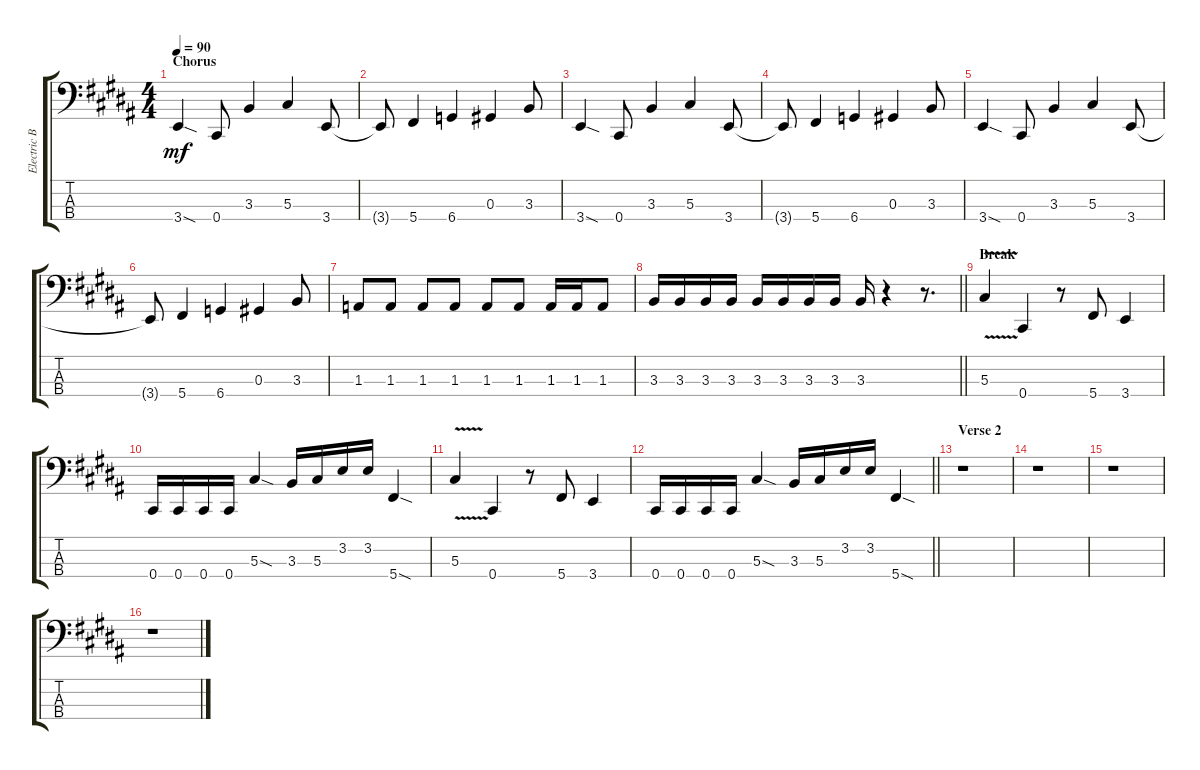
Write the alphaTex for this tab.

\track ("Electric Bass" "Electric B") {instrument electricbassfinger}
\staff {score tabs}
\tuning (G2 Db2 Ab1 Db1) {hide}
\ts (4 4)
\section ("" "Chorus")
\tempo 90
\clef f4
\ks b
3.4{sod}.4{dy mf} 0.4.8 3.3.4 5.3.4 3.4.8 |
3.4{t}.8 5.4.4 6.4.4 0.3.4 3.3.8 |
3.4{sod}.4 0.4.8 3.3.4 5.3.4 3.4.8 |
3.4{t}.8 5.4.4 6.4.4 0.3.4 3.3.8 |
3.4{sod}.4 0.4.8 3.3.4 5.3.4 3.4.8 |
3.4{t}.8 5.4.4 6.4.4 0.3.4 3.3.8 |
1.3.8 1.3.8 1.3.8 1.3.8 1.3.8 1.3.8 1.3.16 1.3.16 1.3.8 |
\barLineRight lightlight
3.3.16 3.3.16 3.3.16 3.3.16 3.3.16 3.3.16 3.3.16 3.3.16 3.3.16 r.4 r.8{d} |
\section ("" "Break")
5.3{v}.4 0.4.4 r.8 5.4.8 3.4.4 |
0.4.16 0.4.16 0.4.16 0.4.16 5.3{sod}.4 3.3.16 5.3.16 3.2.16 3.2.16 5.4{sod}.4 |
5.3{v}.4 0.4.4 r.8 5.4.8 3.4.4 |
\barLineRight lightlight
0.4.16 0.4.16 0.4.16 0.4.16 5.3{sod}.4 3.3.16 5.3.16 3.2.16 3.2.16 5.4{sod}.4 |
\section ("" "Verse 2")
r.1 |
r.1 |
r.1 |
r.1
